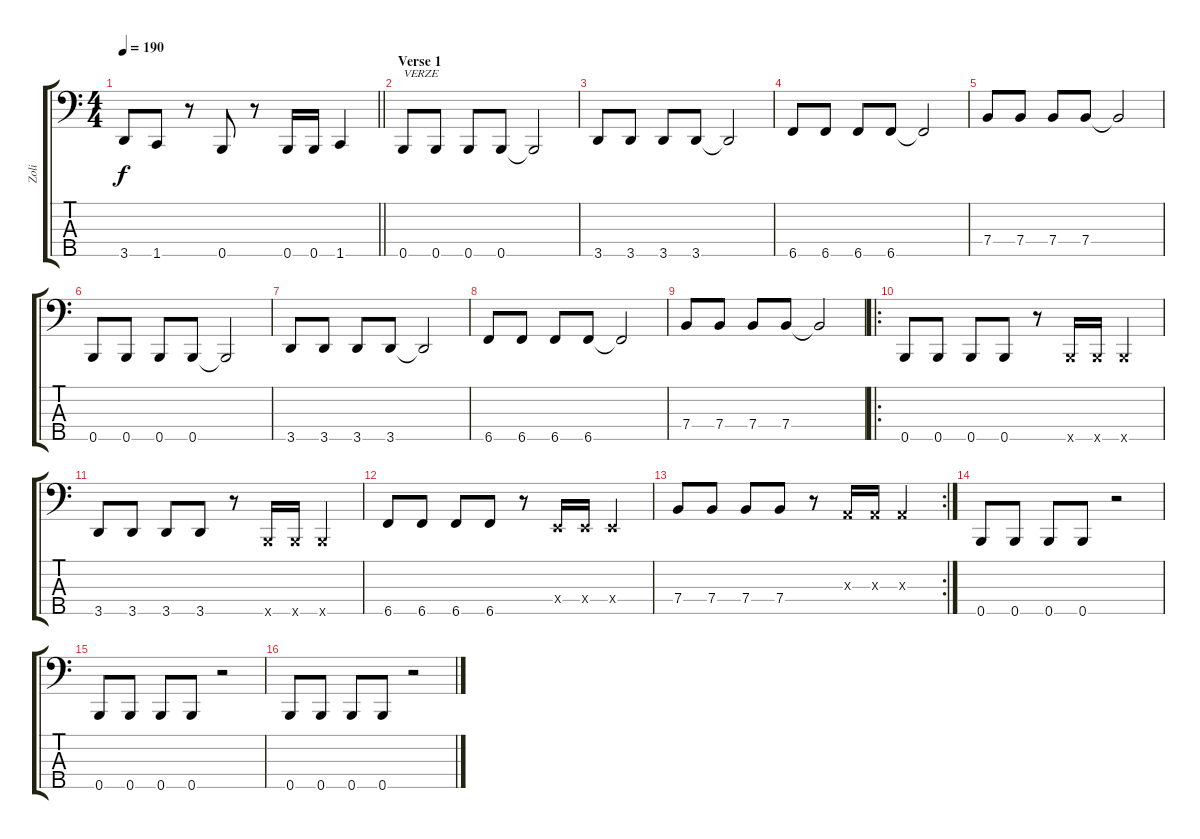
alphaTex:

\track ("Zoli" "Zoli") {instrument electricbassfinger}
\staff {score tabs}
\tuning (G2 D2 A1 E1 B0) {hide}
\ts (4 4)
\tempo 190
\clef f4
\barLineRight lightlight
\ks c
3.5.8{dy f} 1.5.8 r.8 0.5.8 r.8 0.5.16 0.5.16 1.5.4 |
\section ("" "Verse 1")
0.5.8{txt "VERZE"} 0.5.8 0.5.8 0.5.8 0.5{t}.2 |
3.5.8 3.5.8 3.5.8 3.5.8 3.5{t}.2 |
6.5.8 6.5.8 6.5.8 6.5.8 6.5{t}.2 |
7.4.8 7.4.8 7.4.8 7.4.8 7.4{t}.2 |
0.5.8 0.5.8 0.5.8 0.5.8 0.5{t}.2 |
3.5.8 3.5.8 3.5.8 3.5.8 3.5{t}.2 |
6.5.8 6.5.8 6.5.8 6.5.8 6.5{t}.2 |
7.4.8 7.4.8 7.4.8 7.4.8 7.4{t}.2 |
\ro
0.5.8{instrument electricbassfinger} 0.5.8 0.5.8 0.5.8 r.8 0.5{x}.16{instrument slapbass1} 0.5{x}.16 0.5{x}.4 |
3.5.8{instrument electricbassfinger} 3.5.8 3.5.8 3.5.8 r.8 0.5{x}.16{instrument slapbass1} 0.5{x}.16 0.5{x}.4 |
6.5.8{instrument electricbassfinger} 6.5.8 6.5.8 6.5.8 r.8 0.4{x}.16{instrument slapbass1} 0.4{x}.16 0.4{x}.4 |
\rc 2
7.4.8{instrument electricbassfinger} 7.4.8 7.4.8 7.4.8 r.8 0.3{x}.16{instrument slapbass1} 0.3{x}.16 0.3{x}.4 |
0.5.8{instrument electricbassfinger} 0.5.8 0.5.8 0.5.8 r.2 |
0.5.8 0.5.8 0.5.8 0.5.8 r.2 |
0.5.8 0.5.8 0.5.8 0.5.8 r.2
